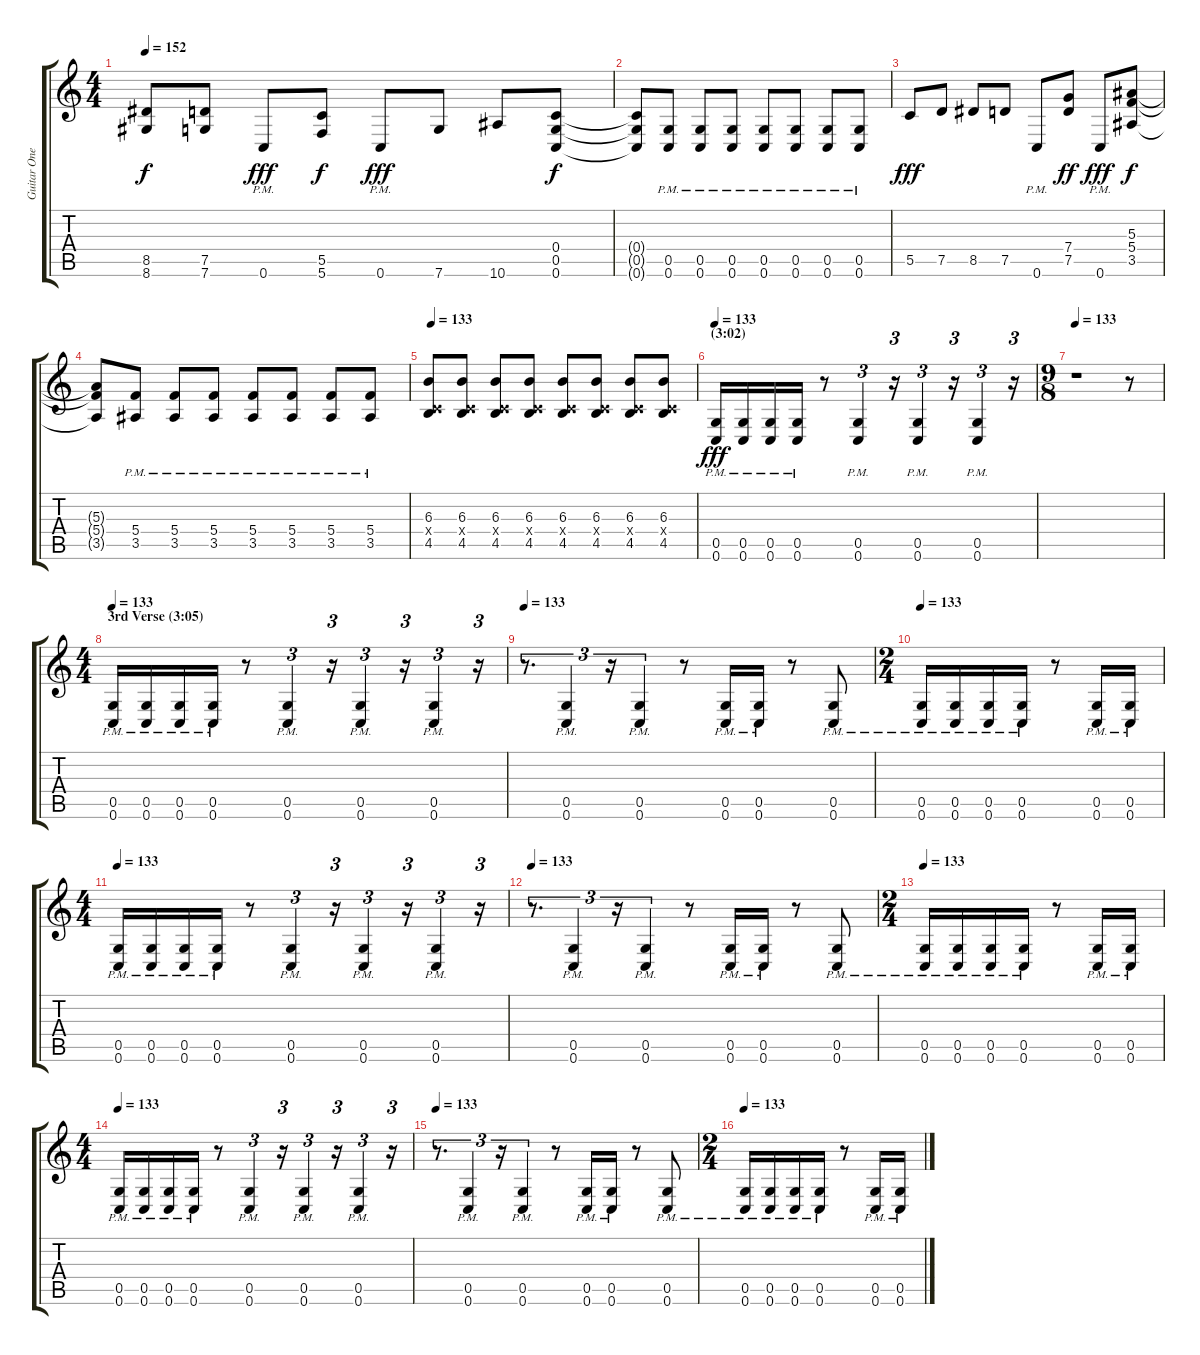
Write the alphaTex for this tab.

\track ("Guitar One" "Guitar One") {instrument distortionguitar}
\staff {score tabs}
\tuning (D4 A3 F3 C3 G2 C2) {hide}
\ts (4 4)
\tempo 152
\clef g2
\ks c
(8.5 8.6).8{dy f} (7.5 7.6).8 0.6{pm}.8{dy fff} (5.5 5.6).8{dy f} 0.6{pm}.8{dy fff} 7.6.8 10.6.8 (0.4 0.5 0.6).8{dy f} |
(0.4{t} 0.5{t} 0.6{t}).8 (0.5{pm} 0.6{pm}).8 (0.5{pm} 0.6{pm}).8 (0.5{pm} 0.6{pm}).8 (0.5{pm} 0.6{pm}).8 (0.5{pm} 0.6{pm}).8 (0.5{pm} 0.6{pm}).8 (0.5{pm} 0.6{pm}).8 |
5.5.8{dy fff} 7.5.8 8.5.8 7.5.8 0.6{pm}.8 (7.4 7.5).8{dy ff} 0.6{pm}.8{dy fff} (5.3 5.4 3.5).8{dy f} |
(5.3{t} 5.4{t} 3.5{t}).8 (5.4{pm} 3.5{pm}).8 (5.4{pm} 3.5{pm}).8 (5.4{pm} 3.5{pm}).8 (5.4{pm} 3.5{pm}).8 (5.4{pm} 3.5{pm}).8 (5.4{pm} 3.5{pm}).8 (5.4{pm} 3.5{pm}).8 |
\tempo 133
(6.3 0.4{x} 4.5).8 (6.3 0.4{x} 4.5).8 (6.3 0.4{x} 4.5).8 (6.3 0.4{x} 4.5).8 (6.3 0.4{x} 4.5).8 (6.3 0.4{x} 4.5).8 (6.3 0.4{x} 4.5).8 (6.3 0.4{x} 4.5).8 |
\section ("" "(3:02)")
\tempo 133
(0.5{pm} 0.6{pm}).16{dy fff} (0.5{pm} 0.6{pm}).16 (0.5{pm} 0.6{pm}).16 (0.5{pm} 0.6{pm}).16 r.8 (0.5{pm} 0.6{pm}).4{tu (3 2)} r.16{tu (3 2)} (0.5{pm} 0.6{pm}).4{tu (3 2)} r.16{tu (3 2)} (0.5{pm} 0.6{pm}).4{tu (3 2)} r.16{tu (3 2)} |
\ts (9 8)
\tempo 133
r.1 r.8 |
\ts (4 4)
\section ("" "3rd Verse (3:05)")
\tempo 133
(0.5{pm} 0.6{pm}).16 (0.5{pm} 0.6{pm}).16 (0.5{pm} 0.6{pm}).16 (0.5{pm} 0.6{pm}).16 r.8 (0.5{pm} 0.6{pm}).4{tu (3 2)} r.16{tu (3 2)} (0.5{pm} 0.6{pm}).4{tu (3 2)} r.16{tu (3 2)} (0.5{pm} 0.6{pm}).4{tu (3 2)} r.16{tu (3 2)} |
\tempo 133
r.8{d tu (3 2)} (0.5{pm} 0.6{pm}).4{tu (3 2)} r.16{tu (3 2)} (0.5{pm} 0.6{pm}).4{tu (3 2)} r.8 (0.5{pm} 0.6{pm}).16 (0.5{pm} 0.6{pm}).16 r.8 (0.5{pm} 0.6{pm}).8 |
\ts (2 4)
\tempo 133
(0.5{pm} 0.6{pm}).16 (0.5{pm} 0.6{pm}).16 (0.5{pm} 0.6{pm}).16 (0.5{pm} 0.6{pm}).16 r.8 (0.5{pm} 0.6{pm}).16 (0.5{pm} 0.6{pm}).16 |
\ts (4 4)
\tempo 133
(0.5{pm} 0.6{pm}).16 (0.5{pm} 0.6{pm}).16 (0.5{pm} 0.6{pm}).16 (0.5{pm} 0.6{pm}).16 r.8 (0.5{pm} 0.6{pm}).4{tu (3 2)} r.16{tu (3 2)} (0.5{pm} 0.6{pm}).4{tu (3 2)} r.16{tu (3 2)} (0.5{pm} 0.6{pm}).4{tu (3 2)} r.16{tu (3 2)} |
\tempo 133
r.8{d tu (3 2)} (0.5{pm} 0.6{pm}).4{tu (3 2)} r.16{tu (3 2)} (0.5{pm} 0.6{pm}).4{tu (3 2)} r.8 (0.5{pm} 0.6{pm}).16 (0.5{pm} 0.6{pm}).16 r.8 (0.5{pm} 0.6{pm}).8 |
\ts (2 4)
\tempo 133
(0.5{pm} 0.6{pm}).16 (0.5{pm} 0.6{pm}).16 (0.5{pm} 0.6{pm}).16 (0.5{pm} 0.6{pm}).16 r.8 (0.5{pm} 0.6{pm}).16 (0.5{pm} 0.6{pm}).16 |
\ts (4 4)
\tempo 133
(0.5{pm} 0.6{pm}).16 (0.5{pm} 0.6{pm}).16 (0.5{pm} 0.6{pm}).16 (0.5{pm} 0.6{pm}).16 r.8 (0.5{pm} 0.6{pm}).4{tu (3 2)} r.16{tu (3 2)} (0.5{pm} 0.6{pm}).4{tu (3 2)} r.16{tu (3 2)} (0.5{pm} 0.6{pm}).4{tu (3 2)} r.16{tu (3 2)} |
\tempo 133
r.8{d tu (3 2)} (0.5{pm} 0.6{pm}).4{tu (3 2)} r.16{tu (3 2)} (0.5{pm} 0.6{pm}).4{tu (3 2)} r.8 (0.5{pm} 0.6{pm}).16 (0.5{pm} 0.6{pm}).16 r.8 (0.5{pm} 0.6{pm}).8 |
\ts (2 4)
\tempo 133
(0.5{pm} 0.6{pm}).16 (0.5{pm} 0.6{pm}).16 (0.5{pm} 0.6{pm}).16 (0.5{pm} 0.6{pm}).16 r.8 (0.5{pm} 0.6{pm}).16 (0.5{pm} 0.6{pm}).16
